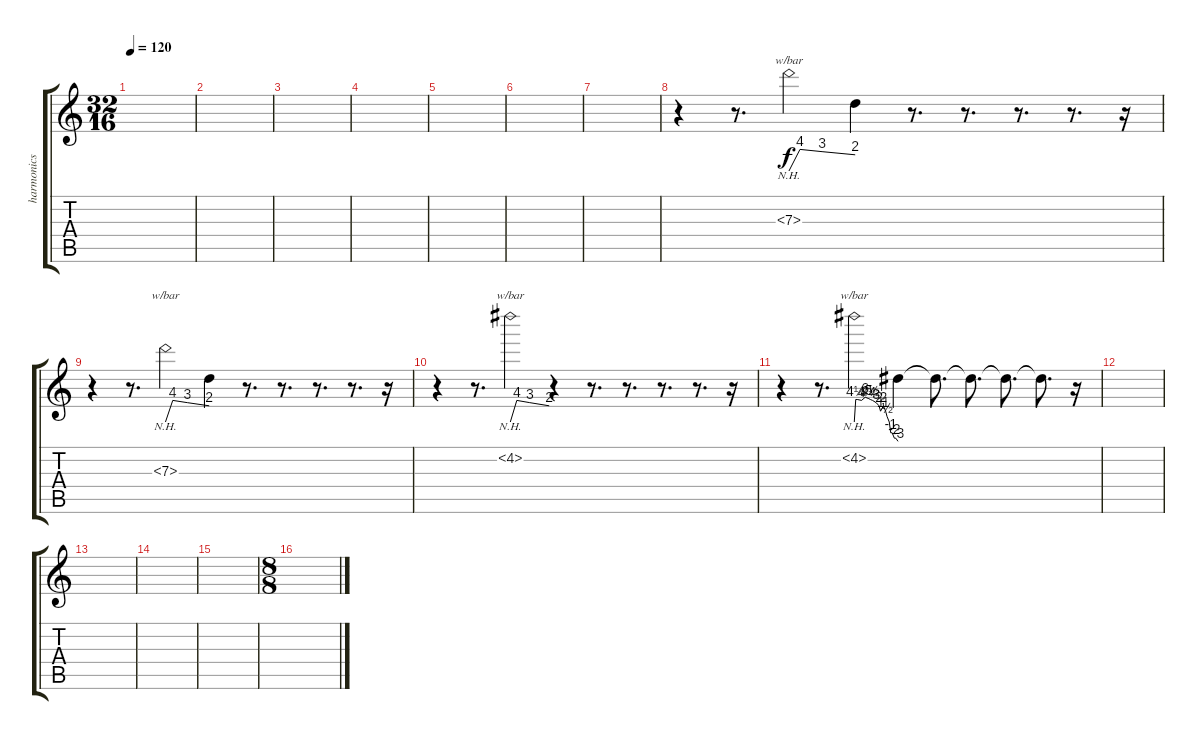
\track ("harmonics 2" "harmonics ") {instrument distortionguitar}
\staff {score tabs}
\tuning (E4 B3 G3 D3 A2 E2) {hide}
\ts (32 16)
\tempo 120
\clef g2
\ks c
|
|
|
|
|
|
|
r.4 r.8{d} 7.3{nh}.2{tbe (custom default 0 0 10 16 30 12 60 8)} 7.3{t}.4 r.8{d} r.8{d} r.8{d} r.8{d} r.16 |
r.4 r.8{d} 7.3{nh}.2{tbe (custom default 0 0 10 16 30 12 60 8)} 7.3{t}.4 r.8{d} r.8{d} r.8{d} r.8{d} r.16 |
r.4 r.8{d} 4.2{nh}.2{tbe (custom default 0 0 10 16 30 12 60 8)} r.4 r.8{d} r.8{d} r.8{d} r.8{d} r.16 |
r.4 r.8{d} 4.2{nh}.2{tbe (custom default 0 0 2 18 4 18 10 16 15 24 20 20 22 18 25 16 30 12 34 8 36 4 40 8 43 4 45 2 48 0 50 -4 52 -4 55 -8 57 -8 60 -12)} 4.2{t}.4 4.2{t}.8{d} 4.2{t}.8{d} 4.2{t}.8{d} 4.2{t}.8{d} r.16 |
|
|
|
|
\ts (8 8)
